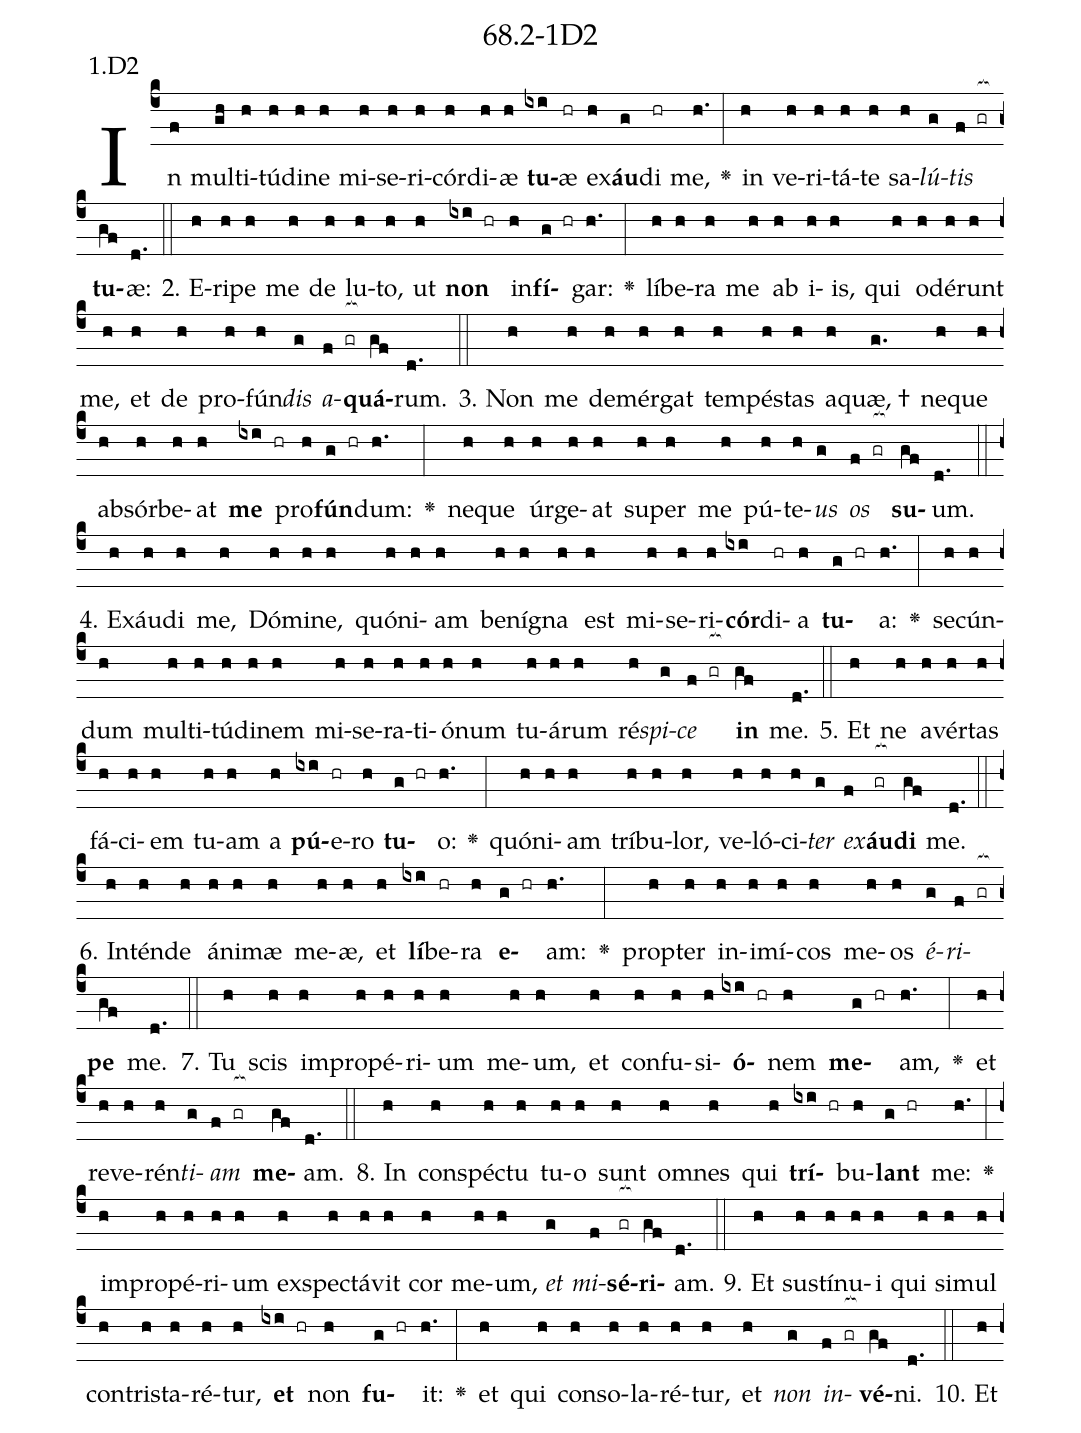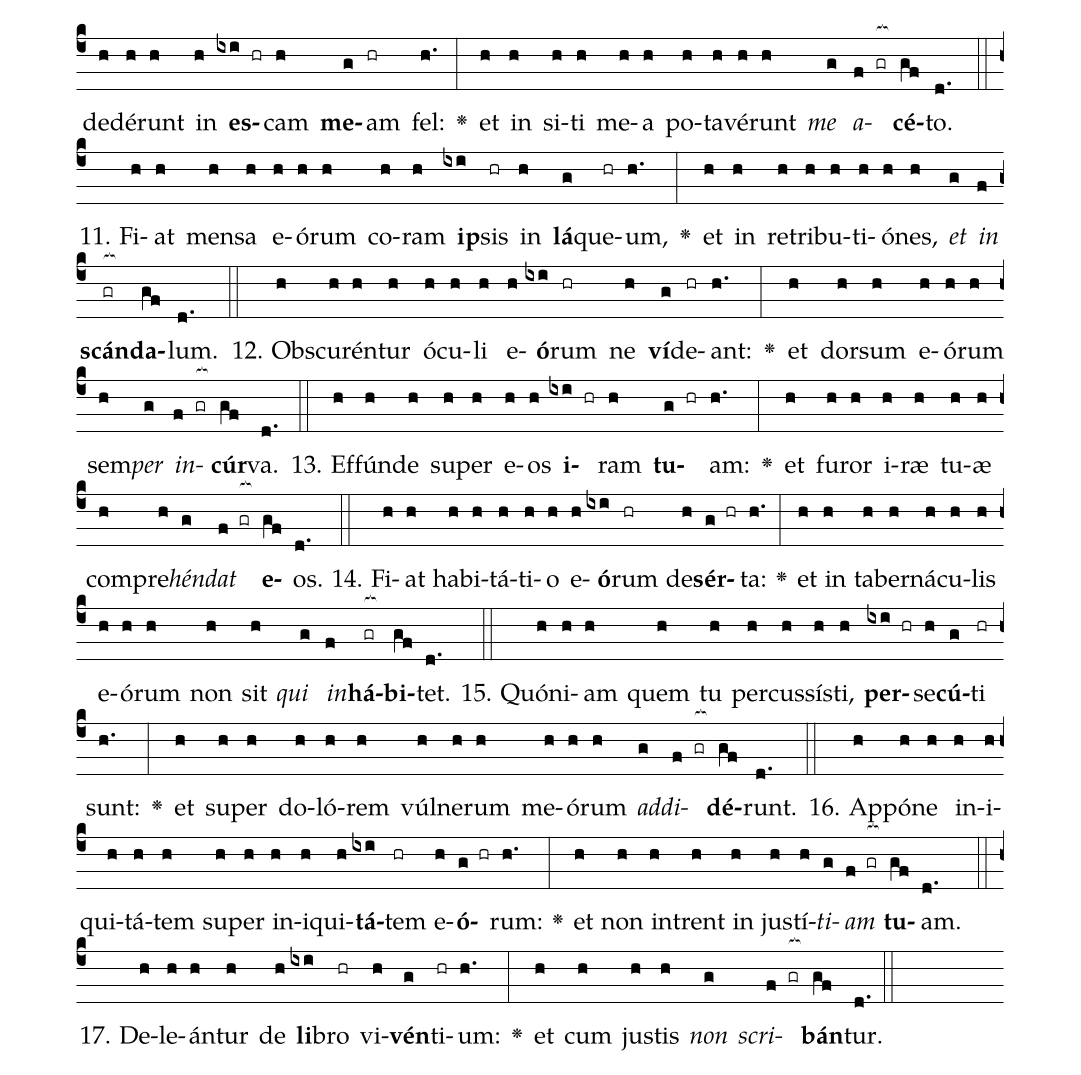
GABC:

name: 68.2-1D2;
annotation: 1.D2;
%%
(c4)In(f) mul(gh)ti(h)tú(h)di(h)ne(h) mi(h)se(h)ri(h)cór(h)di(h)æ(h) <b>tu</b>(ixi)æ(hr) ex(h)<b>áu</b>(g)di(hr) me,(h.) <v>\greheightstar</v>(:) in(h) ve(h)ri(h)tá(h)te(h) sa(h)<i>lú</i>(g)<i>tis</i>(f gr[ocb:1{]) <b>tu</b>(gf[ocb:0}])æ:(d.) (::)
2. E(h)ri(h)pe(h) me(h) de(h) lu(h)to,(h) ut(h) <b>non</b>(ixi hr) in(h)<b>fí</b>(g hr)gar:(h.) <v>\greheightstar</v>(:) lí(h)be(h)ra(h) me(h) ab(h) i(h)is,(h) qui(h) o(h)dé(h)runt(h) me,(h) et(h) de(h) pro(h)fún(h)<i>dis</i>(g) <i>a</i>(f gr[ocb:1{])<b>quá</b>(gf[ocb:0}])rum.(d.) (::)
3. Non(h) me(h) de(h)mér(h)gat(h) tem(h)pés(h)tas(h) a(h)quæ, †(g.) ne(h)que(h) ab(h)sór(h)be(h)at(h) <b>me</b>(ixi hr) pro(h)<b>fún</b>(g hr)dum:(h.) <v>\greheightstar</v>(:) ne(h)que(h) úr(h)ge(h)at(h) su(h)per(h) me(h) pú(h)te(h)<i>us</i>(g) <i>os</i>(f gr[ocb:1{]) <b>su</b>(gf[ocb:0}])um.(d.) (::)
4. Ex(h)áu(h)di(h) me,(h) Dó(h)mi(h)ne,(h) quón(h)i(h)am(h) be(h)ní(h)gna(h) est(h) mi(h)se(h)ri(h)<b>cór</b>(ixi)di(hr)a(h) <b>tu</b>(g hr)a:(h.) <v>\greheightstar</v>(:) se(h)cún(h)dum(h) mul(h)ti(h)tú(h)di(h)nem(h) mi(h)se(h)ra(h)ti(h)ó(h)num(h) tu(h)á(h)rum(h) ré(h)<i>spi</i>(g)<i>ce</i>(f gr[ocb:1{]) <b>in</b>(gf[ocb:0}]) me.(d.) (::)
5. Et(h) ne(h) a(h)vér(h)tas(h) fá(h)ci(h)em(h) tu(h)am(h) a(h) <b>pú</b>(ixi)e(hr)ro(h) <b>tu</b>(g hr)o:(h.) <v>\greheightstar</v>(:) quón(h)i(h)am(h) trí(h)bu(h)lor,(h) ve(h)ló(h)ci(h)<i>ter</i>(g) <i>ex</i>(f)<b>áu</b>(gr[ocb:1{])<b>di</b>(gf[ocb:0}]) me.(d.) (::)
6. In(h)tén(h)de(h) á(h)ni(h)mæ(h) me(h)æ,(h) et(h) <b>lí</b>(ixi)be(hr)ra(h) <b>e</b>(g hr)am:(h.) <v>\greheightstar</v>(:) prop(h)ter(h) in(h)i(h)mí(h)cos(h) me(h)os(h) <i>é</i>(g)<i>ri</i>(f gr[ocb:1{])<b>pe</b>(gf[ocb:0}]) me.(d.) (::)
7. Tu(h) scis(h) im(h)pro(h)pé(h)ri(h)um(h) me(h)um,(h) et(h) con(h)fu(h)si(h)<b>ó</b>(ixi hr)nem(h) <b>me</b>(g hr)am,(h.) <v>\greheightstar</v>(:) et(h) re(h)ve(h)rén(h)<i>ti</i>(g)<i>am</i>(f gr[ocb:1{]) <b>me</b>(gf[ocb:0}])am.(d.) (::)
8. In(h) con(h)spéc(h)tu(h) tu(h)o(h) sunt(h) om(h)nes(h) qui(h) <b>trí</b>(ixi hr)bu(h)<b>lant</b>(g hr) me:(h.) <v>\greheightstar</v>(:) im(h)pro(h)pé(h)ri(h)um(h) ex(h)spec(h)tá(h)vit(h) cor(h) me(h)um,(h) <i>et</i>(g) <i>mi</i>(f)<b>sé</b>(gr[ocb:1{])<b>ri</b>(gf[ocb:0}])am.(d.) (::)
9. Et(h) sus(h)tí(h)nu(h)i(h) qui(h) si(h)mul(h) con(h)tris(h)ta(h)ré(h)tur,(h) <b>et</b>(ixi hr) non(h) <b>fu</b>(g hr)it:(h.) <v>\greheightstar</v>(:) et(h) qui(h) con(h)so(h)la(h)ré(h)tur,(h) et(h) <i>non</i>(g) <i>in</i>(f gr[ocb:1{])<b>vé</b>(gf[ocb:0}])ni.(d.) (::)
10. Et(h) de(h)dé(h)runt(h) in(h) <b>es</b>(ixi hr)cam(h) <b>me</b>(g)am(hr) fel:(h.) <v>\greheightstar</v>(:) et(h) in(h) si(h)ti(h) me(h)a(h) po(h)ta(h)vé(h)runt(h) <i>me</i>(g) <i>a</i>(f gr[ocb:1{])<b>cé</b>(gf[ocb:0}])to.(d.) (::)
11. Fi(h)at(h) men(h)sa(h) e(h)ó(h)rum(h) co(h)ram(h) <b>ip</b>(ixi)sis(hr) in(h) <b>lá</b>(g)que(hr)um,(h.) <v>\greheightstar</v>(:) et(h) in(h) re(h)tri(h)bu(h)ti(h)ó(h)nes,(h) <i>et</i>(g) <i>in</i>(f) <b>scán</b>(gr[ocb:1{])<b>da</b>(gf[ocb:0}])lum.(d.) (::)
12. Obs(h)cu(h)rén(h)tur(h) ó(h)cu(h)li(h) e(h)<b>ó</b>(ixi)rum(hr) ne(h) <b>ví</b>(g)de(hr)ant:(h.) <v>\greheightstar</v>(:) et(h) dor(h)sum(h) e(h)ó(h)rum(h) sem(h)<i>per</i>(g) <i>in</i>(f gr[ocb:1{])<b>cúr</b>(gf[ocb:0}])va.(d.) (::)
13. Ef(h)fún(h)de(h) su(h)per(h) e(h)os(h) <b>i</b>(ixi hr)ram(h) <b>tu</b>(g hr)am:(h.) <v>\greheightstar</v>(:) et(h) fu(h)ror(h) i(h)ræ(h) tu(h)æ(h) com(h)pre(h)<i>hén</i>(g)<i>dat</i>(f gr[ocb:1{]) <b>e</b>(gf[ocb:0}])os.(d.) (::)
14. Fi(h)at(h) ha(h)bi(h)tá(h)ti(h)o(h) e(h)<b>ó</b>(ixi)rum(hr) de(h)<b>sér</b>(g hr)ta:(h.) <v>\greheightstar</v>(:) et(h) in(h) ta(h)ber(h)ná(h)cu(h)lis(h) e(h)ó(h)rum(h) non(h) sit(h) <i>qui</i>(g) <i>in</i>(f)<b>há</b>(gr[ocb:1{])<b>bi</b>(gf[ocb:0}])tet.(d.) (::)
15. Quón(h)i(h)am(h) quem(h) tu(h) per(h)cus(h)sís(h)ti,(h) <b>per</b>(ixi hr)se(h)<b>cú</b>(g)ti(hr) sunt:(h.) <v>\greheightstar</v>(:) et(h) su(h)per(h) do(h)ló(h)rem(h) vúl(h)ne(h)rum(h) me(h)ó(h)rum(h) <i>ad</i>(g)<i>di</i>(f gr[ocb:1{])<b>dé</b>(gf[ocb:0}])runt.(d.) (::)
16. Ap(h)pó(h)ne(h) in(h)i(h)qui(h)tá(h)tem(h) su(h)per(h) in(h)i(h)qui(h)<b>tá</b>(ixi)tem(hr) e(h)<b>ó</b>(g hr)rum:(h.) <v>\greheightstar</v>(:) et(h) non(h) in(h)trent(h) in(h) jus(h)tí(h)<i>ti</i>(g)<i>am</i>(f gr[ocb:1{]) <b>tu</b>(gf[ocb:0}])am.(d.) (::)
17. De(h)le(h)án(h)tur(h) de(h) <b>li</b>(ixi)bro(hr) vi(h)<b>vén</b>(g)ti(hr)um:(h.) <v>\greheightstar</v>(:) et(h) cum(h) jus(h)tis(h) <i>non</i>(g) <i>scri</i>(f gr[ocb:1{])<b>bán</b>(gf[ocb:0}])tur.(d.) (::)
